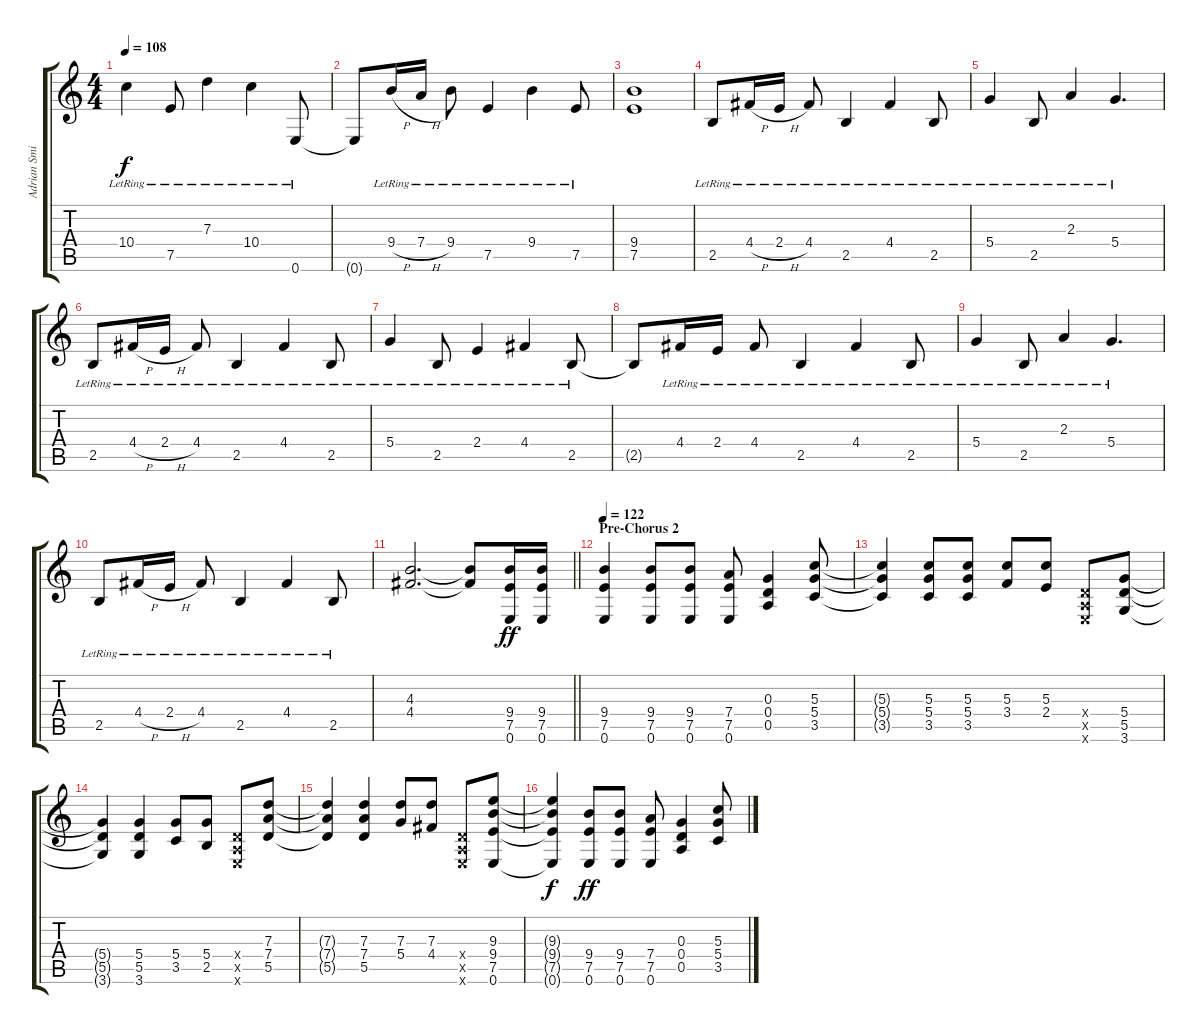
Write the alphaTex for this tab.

\track ("Adrian Smith" "Adrian Smi") {instrument overdrivenguitar}
\staff {score tabs}
\tuning (E4 B3 G3 D3 A2 E2) {hide}
\ts (4 4)
\tempo 108
\clef g2
\ks c
10.4{lr}.4{dy f} 7.5{lr}.8 7.3{lr}.4 10.4{lr}.4 0.6{lr}.8 |
0.6{t}.8 9.4{h lr}.16 7.4{h lr}.16 9.4{lr}.8 7.5{lr}.4 9.4{lr}.4 7.5{lr}.8 |
(9.4 7.5).1 |
2.5{lr}.8 4.4{h lr}.16 2.4{h lr}.16 4.4{lr}.8 2.5{lr}.4 4.4{lr}.4 2.5{lr}.8 |
5.4{lr}.4 2.5{lr}.8 2.3{lr}.4 5.4{lr}.4{d} |
2.5{lr}.8 4.4{h lr}.16 2.4{h lr}.16 4.4{lr}.8 2.5{lr}.4 4.4{lr}.4 2.5{lr}.8 |
5.4{lr}.4 2.5{lr}.8 2.4{lr}.4 4.4{lr}.4 2.5{lr}.8 |
2.5{t}.8 4.4{lr}.16 2.4{lr}.16 4.4{lr}.8 2.5{lr}.4 4.4{lr}.4 2.5{lr}.8 |
5.4{lr}.4 2.5{lr}.8 2.3{lr}.4 5.4{lr}.4{d} |
2.5{lr}.8 4.4{h lr}.16 2.4{h lr}.16 4.4{lr}.8 2.5{lr}.4 4.4{lr}.4 2.5{lr}.8 |
\barLineRight lightlight
(4.3 4.4).2{d} (4.3{t} 4.4{t}).8 (9.4 7.5 0.6).16{dy ff} (9.4 7.5 0.6).16 |
\section ("" "Pre-Chorus 2")
\tempo 122
(9.4 7.5 0.6).4 (9.4 7.5 0.6).8 (9.4 7.5 0.6).8 (7.4 7.5 0.6).8 (0.3 0.4 0.5).4 (5.3 5.4 3.5).8 |
(5.3{t} 5.4{t} 3.5{t}).4 (5.3 5.4 3.5).8 (5.3 5.4 3.5).8 (5.3 3.4).8 (5.3 2.4).8 (0.4{x} 0.5{x} 0.6{x}).8 (5.4 5.5 3.6).8 |
(5.4{t} 5.5{t} 3.6{t}).4 (5.4 5.5 3.6).4 (5.4 3.5).8 (5.4 2.5).8 (0.4{x} 0.5{x} 0.6{x}).8 (7.3 7.4 5.5).8 |
(7.3{t} 7.4{t} 5.5{t}).4 (7.3 7.4 5.5).4 (7.3 5.4).8 (7.3 4.4).8 (0.4{x} 0.5{x} 0.6{x}).8 (9.3 9.4 7.5 0.6).8 |
(9.3{t} 9.4{t} 7.5{t} 0.6{t}).4{dy f} (9.4 7.5 0.6).8{dy ff} (9.4 7.5 0.6).8 (7.4 7.5 0.6).8 (0.3 0.4 0.5).4 (5.3 5.4 3.5).8
